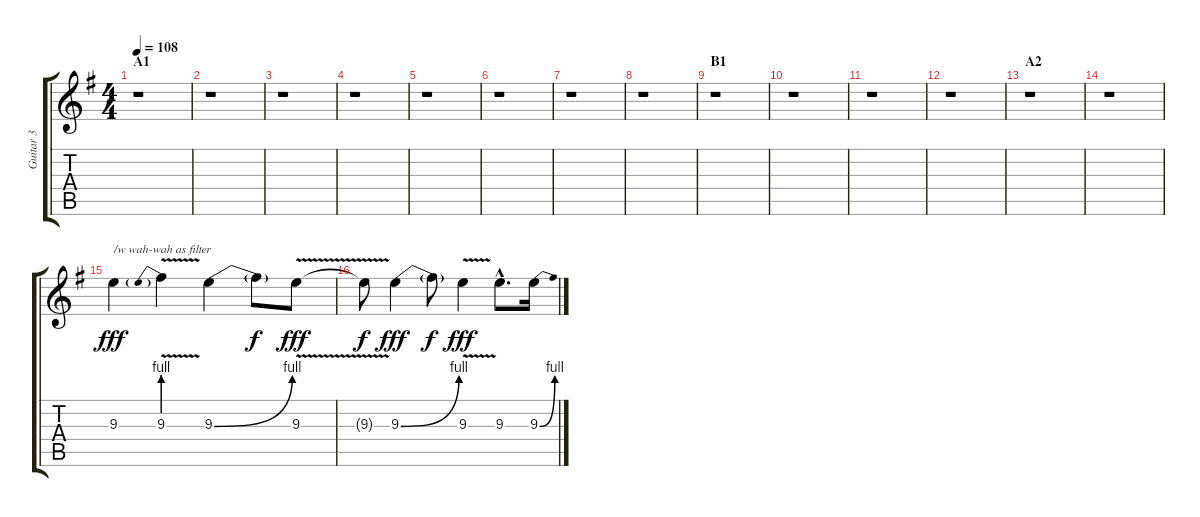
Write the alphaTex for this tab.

\track ("Guitar 3" "Guitar 3") {instrument distortionguitar}
\staff {score tabs}
\tuning (E4 B3 G3 D3 A2 E2) {hide}
\ts (4 4)
\section ("" "A1")
\tempo 108
\clef g2
\ks g
r.1{dy fff} |
r.1 |
r.1 |
r.1 |
r.1 |
r.1 |
r.1 |
r.1 |
\section ("" "B1")
r.1 |
r.1 |
r.1 |
r.1 |
\section ("" "A2")
r.1 |
r.1 |
9.3.4{txt "/w wah-wah as filter"} 9.3{be (prebend 0 4 60 4) v}.4 9.3{be (bend 0 0 60 4)}.4 9.3{t}.8{dy f} 9.3{v}.8{dy fff} |
9.3{t}.8{dy f} 9.3{be (bend 0 0 60 4)}.4{dy fff} 9.3{t}.8{dy f} 9.3{v}.4{dy fff} 9.3{hac}.8{d} 9.3{be (bend 0 0 60 4)}.16
